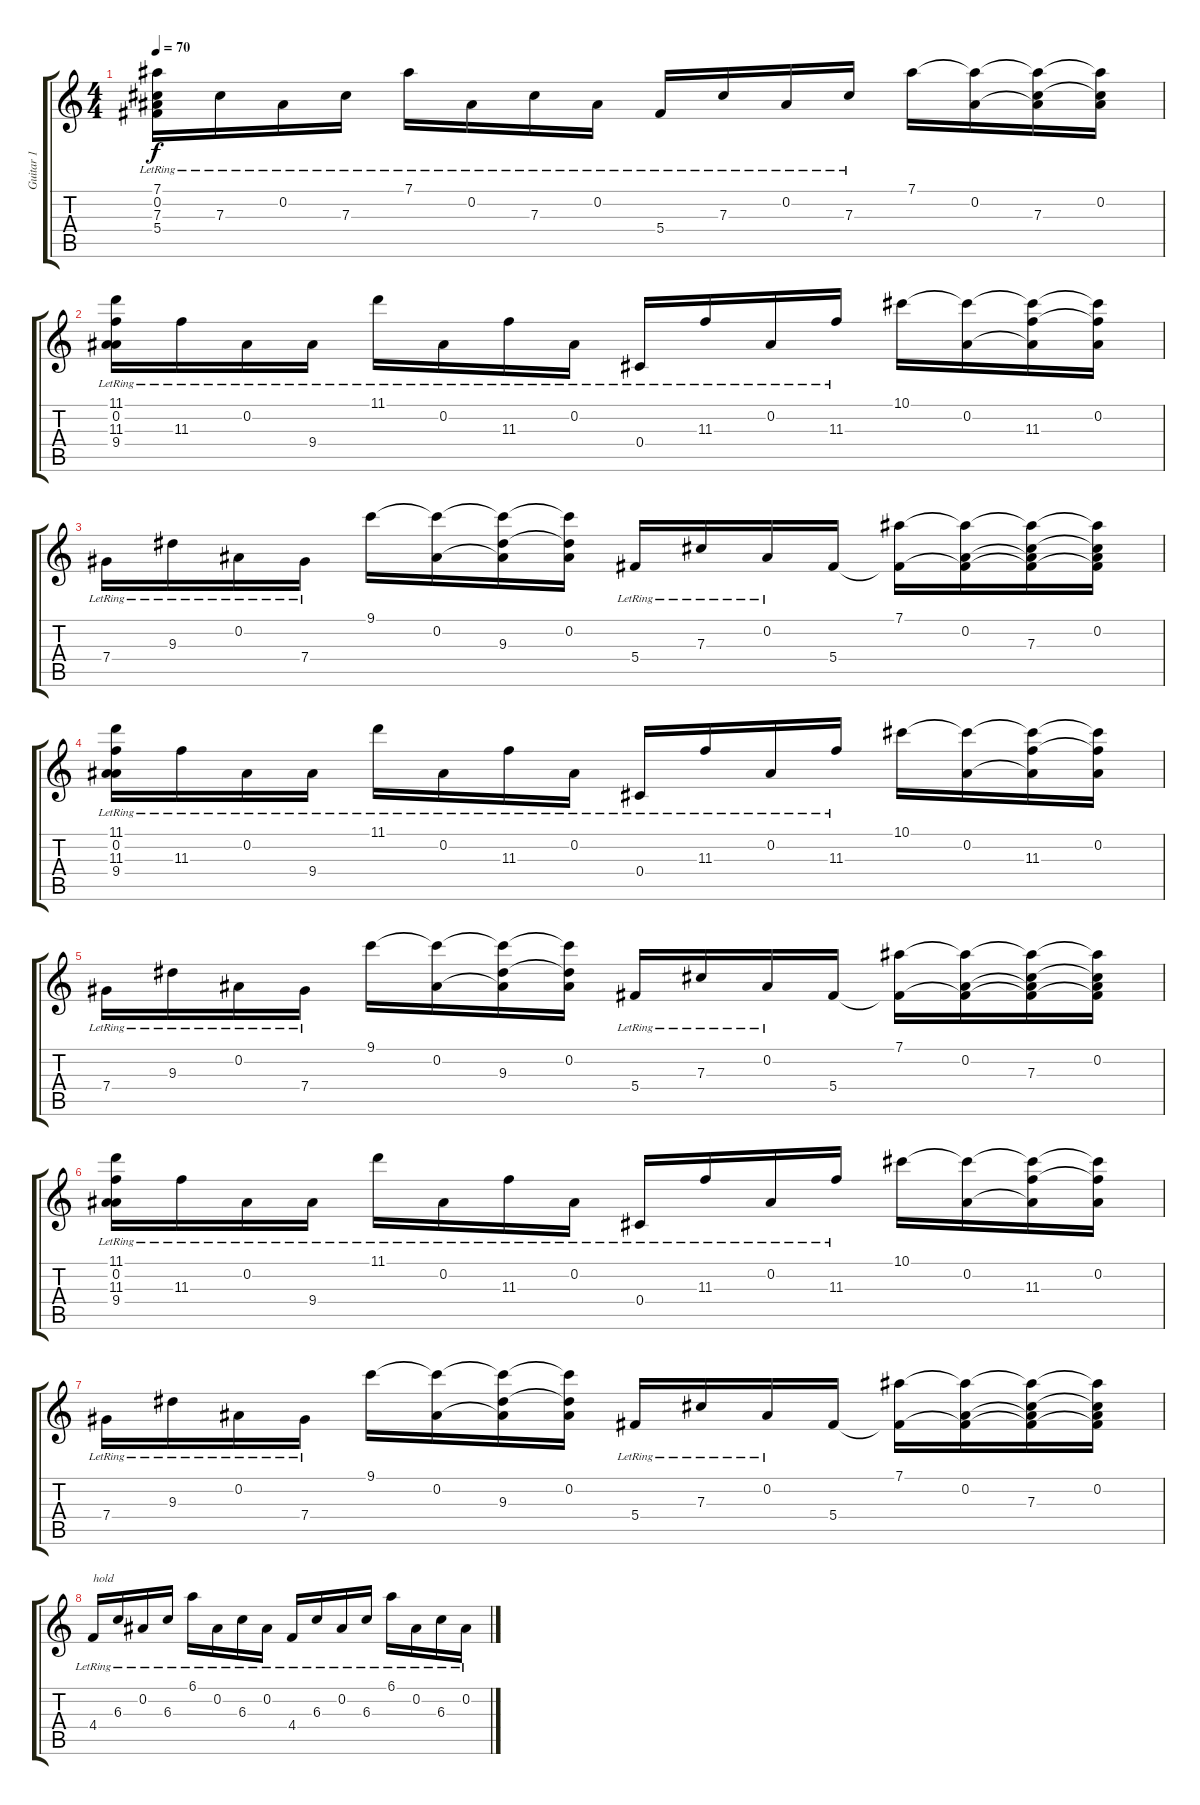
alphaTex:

\track ("Guitar 1" "Guitar 1") {instrument overdrivenguitar}
\staff {score tabs}
\tuning (Eb4 Bb3 Gb3 Db3 Ab2 Eb2) {hide}
\ts (4 4)
\tempo 70
\clef g2
\ks c
(7.1{lr} 0.2{lr} 7.3{lr} 5.4{lr}).16{dy f} 7.3{lr}.16 0.2{lr}.16 7.3{lr}.16 7.1{lr}.16 0.2{lr}.16 7.3{lr}.16 0.2{lr}.16 5.4{lr}.16 7.3{lr}.16 0.2{lr}.16 7.3{lr}.16 7.1.16 (7.1{t} 0.2).16 (7.1{t} 0.2{t} 7.3).16 (7.1{t} 0.2 7.3{t}).16 |
(11.1{lr} 0.2{lr} 11.3{lr} 9.4{lr}).16 11.3{lr}.16 0.2{lr}.16 9.4{lr}.16 11.1{lr}.16 0.2{lr}.16 11.3{lr}.16 0.2{lr}.16 0.4{lr}.16 11.3{lr}.16 0.2{lr}.16 11.3{lr}.16 10.1.16 (10.1{t} 0.2).16 (10.1{t} 0.2{t} 11.3).16 (10.1{t} 0.2 11.3{t}).16 |
7.4{lr}.16 9.3{lr}.16 0.2{lr}.16 7.4{lr}.16 9.1.16 (9.1{t} 0.2).16 (9.1{t} 0.2{t} 9.3).16 (9.1{t} 0.2 9.3{t}).16 5.4{lr}.16 7.3{lr}.16 0.2{lr}.16 5.4.16 (7.1 5.4{t}).16 (7.1{t} 0.2 5.4{t}).16 (7.1{t} 0.2{t} 7.3 5.4{t}).16 (7.1{t} 0.2 7.3{t} 5.4{t}).16 |
(11.1{lr} 0.2{lr} 11.3{lr} 9.4{lr}).16 11.3{lr}.16 0.2{lr}.16 9.4{lr}.16 11.1{lr}.16 0.2{lr}.16 11.3{lr}.16 0.2{lr}.16 0.4{lr}.16 11.3{lr}.16 0.2{lr}.16 11.3{lr}.16 10.1.16 (10.1{t} 0.2).16 (10.1{t} 0.2{t} 11.3).16 (10.1{t} 0.2 11.3{t}).16 |
7.4{lr}.16 9.3{lr}.16 0.2{lr}.16 7.4{lr}.16 9.1.16 (9.1{t} 0.2).16 (9.1{t} 0.2{t} 9.3).16 (9.1{t} 0.2 9.3{t}).16 5.4{lr}.16 7.3{lr}.16 0.2{lr}.16 5.4.16 (7.1 5.4{t}).16 (7.1{t} 0.2 5.4{t}).16 (7.1{t} 0.2{t} 7.3 5.4{t}).16 (7.1{t} 0.2 7.3{t} 5.4{t}).16 |
(11.1{lr} 0.2{lr} 11.3{lr} 9.4{lr}).16 11.3{lr}.16 0.2{lr}.16 9.4{lr}.16 11.1{lr}.16 0.2{lr}.16 11.3{lr}.16 0.2{lr}.16 0.4{lr}.16 11.3{lr}.16 0.2{lr}.16 11.3{lr}.16 10.1.16 (10.1{t} 0.2).16 (10.1{t} 0.2{t} 11.3).16 (10.1{t} 0.2 11.3{t}).16 |
7.4{lr}.16 9.3{lr}.16 0.2{lr}.16 7.4{lr}.16 9.1.16 (9.1{t} 0.2).16 (9.1{t} 0.2{t} 9.3).16 (9.1{t} 0.2 9.3{t}).16 5.4{lr}.16 7.3{lr}.16 0.2{lr}.16 5.4.16 (7.1 5.4{t}).16 (7.1{t} 0.2 5.4{t}).16 (7.1{t} 0.2{t} 7.3 5.4{t}).16 (7.1{t} 0.2 7.3{t} 5.4{t}).16 |
4.4{lr}.16{txt "hold"} 6.3{lr}.16 0.2{lr}.16 6.3{lr}.16 6.1{lr}.16 0.2{lr}.16 6.3{lr}.16 0.2{lr}.16 4.4{lr}.16 6.3{lr}.16 0.2{lr}.16 6.3{lr}.16 6.1{lr}.16 0.2{lr}.16 6.3{lr}.16 0.2{lr}.16
